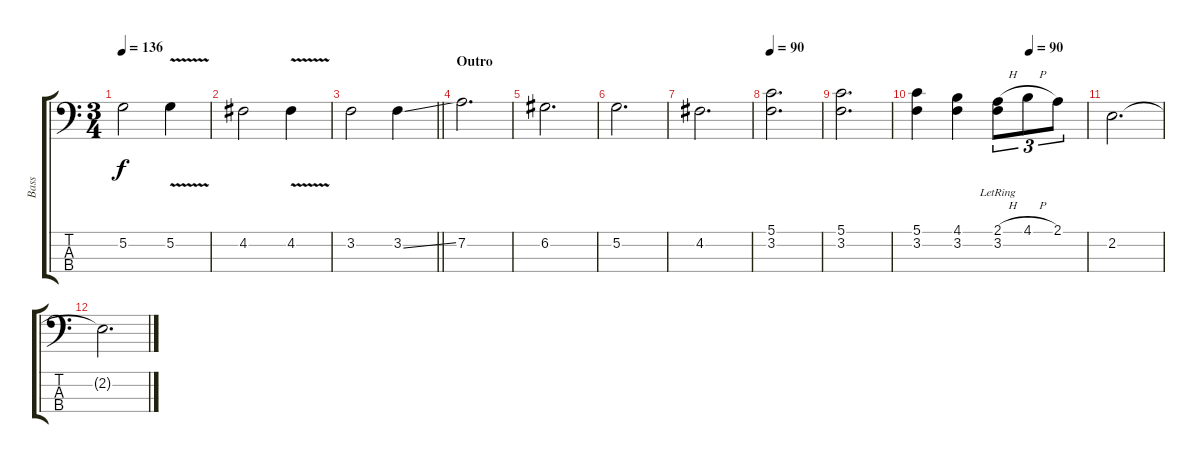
\track ("Bass" "Bass") {instrument electricbasspick}
\staff {score tabs}
\tuning (G2 D2 A1 E1) {hide}
\ts (3 4)
\tempo 136
\clef f4
\ks c
5.2.2{dy f} 5.2{v}.4 |
4.2.2 4.2{v}.4 |
\barLineRight lightlight
3.2.2 3.2{ss}.4 |
\section ("" "Outro")
7.2.2{d} |
6.2.2{d} |
5.2.2{d} |
4.2.2{d} |
\tempo 80
\tempo 90
(5.1 3.2).2{d} |
(5.1 3.2).2{d} |
\tempo (90 0.6666666666666666)
(5.1 3.2).4 (4.1 3.2).4 (2.1{h} 3.2{lr}).8{tu (3 2)} 4.1{h}.8{tu (3 2)} 2.1.8{tu (3 2)} |
2.2.2{d} |
2.2{t}.2{d}
